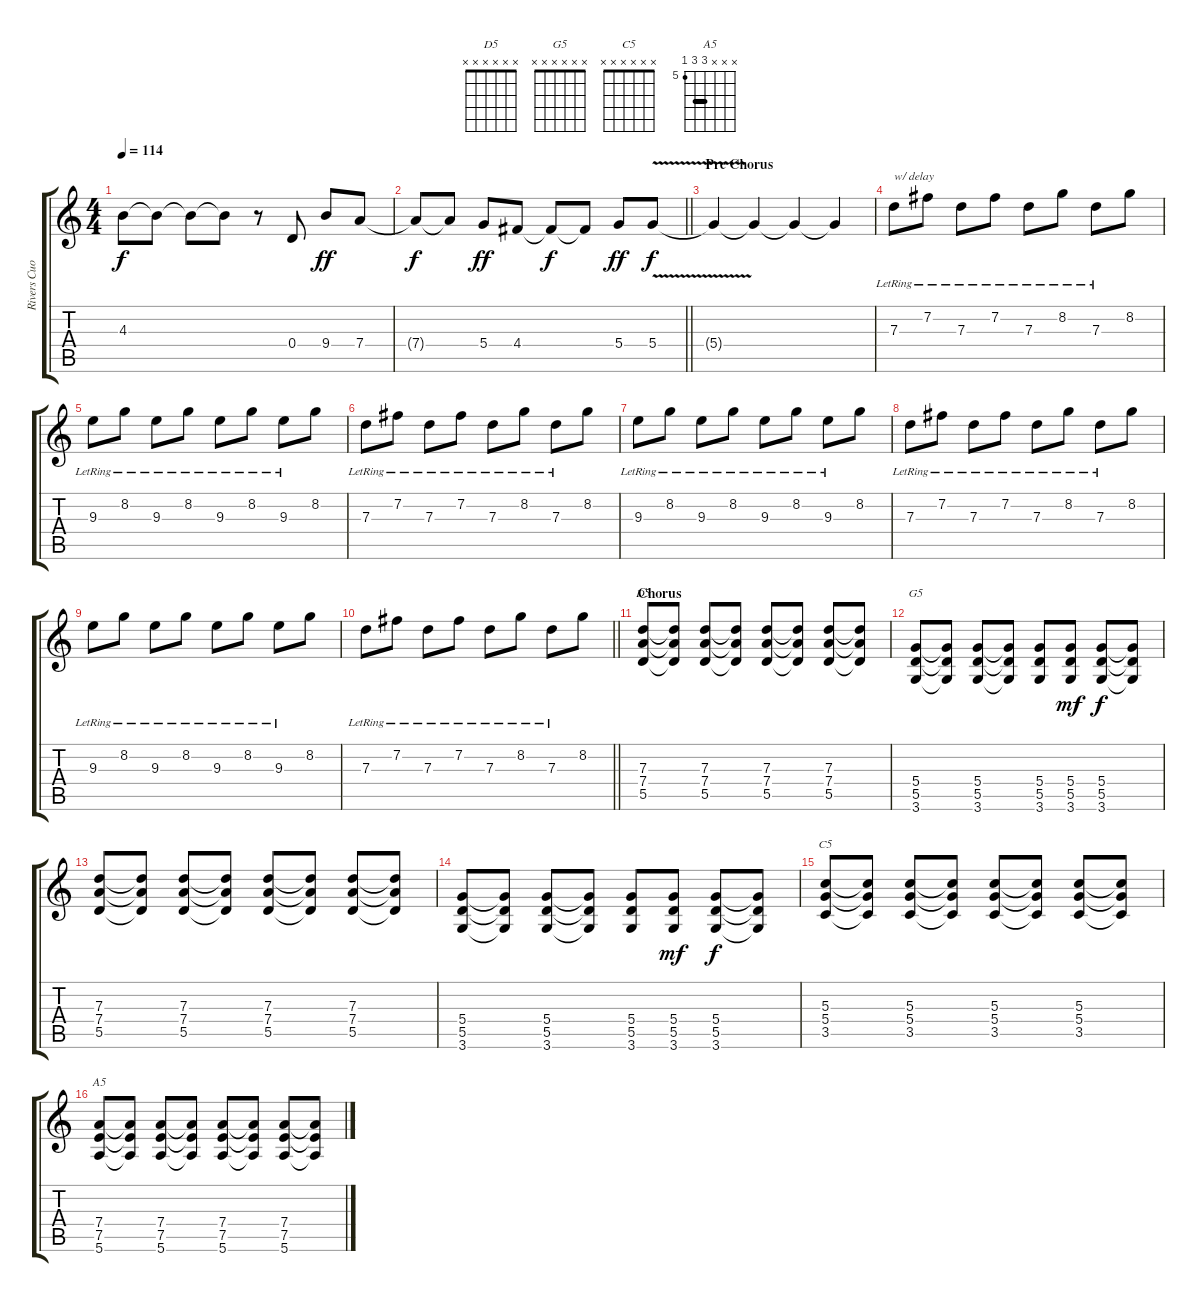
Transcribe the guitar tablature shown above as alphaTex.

\track ("Rivers Cuomo - Guitar" "Rivers Cuo") {instrument electricguitarclean}
\staff {score tabs}
\tuning (E4 B3 G3 D3 A2 E2) {hide}
\chord ("D5" x x x x x x)
\chord ("G5" x x x x x x)
\chord ("C5" x x x x x x)
\chord ("A5" x x x 7 7 5) {firstfret 5 barre 7}
\ts (4 4)
\tempo 114
\clef g2
\ks c
4.3{t}.8{dy f} 4.3{t}.8 4.3{t}.8 4.3{t}.8 r.8 0.4.8 9.4.8{dy ff} 7.4.8 |
\barLineRight lightlight
7.4{t}.8{dy f} 7.4{t}.8 5.4.8{dy ff} 4.4.8 4.4{t}.8{dy f} 4.4{t}.8 5.4.8{dy ff} 5.4{v}.8{dy f} |
\section ("" "Pre Chorus")
5.4{t}.4 5.4{t}.4 5.4{t}.4 5.4{t}.4 |
7.3{lr}.8{txt "w/ delay" volume 15 instrument electricguitarclean} 7.2{lr}.8 7.3{lr}.8 7.2{lr}.8 7.3{lr}.8 8.2{lr}.8 7.3{lr}.8 8.2.8 |
9.3{lr}.8 8.2{lr}.8 9.3{lr}.8 8.2{lr}.8 9.3{lr}.8 8.2{lr}.8 9.3{lr}.8 8.2.8 |
7.3{lr}.8 7.2{lr}.8 7.3{lr}.8 7.2{lr}.8 7.3{lr}.8 8.2{lr}.8 7.3{lr}.8 8.2.8 |
9.3{lr}.8 8.2{lr}.8 9.3{lr}.8 8.2{lr}.8 9.3{lr}.8 8.2{lr}.8 9.3{lr}.8 8.2.8 |
7.3{lr}.8 7.2{lr}.8 7.3{lr}.8 7.2{lr}.8 7.3{lr}.8 8.2{lr}.8 7.3{lr}.8 8.2.8 |
9.3{lr}.8 8.2{lr}.8 9.3{lr}.8 8.2{lr}.8 9.3{lr}.8 8.2{lr}.8 9.3{lr}.8 8.2.8 |
\barLineRight lightlight
7.3{lr}.8 7.2{lr}.8 7.3{lr}.8 7.2{lr}.8 7.3{lr}.8 8.2{lr}.8 7.3{lr}.8 8.2.8 |
\section ("" "Chorus")
(7.3 7.4 5.5).8{ch "D5" volume 16 instrument distortionguitar} (7.3{t} 7.4{t} 5.5{t}).8 (7.3 7.4 5.5).8 (7.3{t} 7.4{t} 5.5{t}).8 (7.3 7.4 5.5).8 (7.3{t} 7.4{t} 5.5{t}).8 (7.3 7.4 5.5).8 (7.3{t} 7.4{t} 5.5{t}).8 |
(5.4 5.5 3.6).8{ch "G5"} (5.4{t} 5.5{t} 3.6{t}).8 (5.4 5.5 3.6).8 (5.4{t} 5.5{t} 3.6{t}).8 (5.4 5.5 3.6).8 (5.4 5.5 3.6).8{dy mf} (5.4 5.5 3.6).8{dy f} (5.4{t} 5.5{t} 3.6{t}).8 |
(7.3 7.4 5.5).8 (7.3{t} 7.4{t} 5.5{t}).8 (7.3 7.4 5.5).8 (7.3{t} 7.4{t} 5.5{t}).8 (7.3 7.4 5.5).8 (7.3{t} 7.4{t} 5.5{t}).8 (7.3 7.4 5.5).8 (7.3{t} 7.4{t} 5.5{t}).8 |
(5.4 5.5 3.6).8 (5.4{t} 5.5{t} 3.6{t}).8 (5.4 5.5 3.6).8 (5.4{t} 5.5{t} 3.6{t}).8 (5.4 5.5 3.6).8 (5.4 5.5 3.6).8{dy mf} (5.4 5.5 3.6).8{dy f} (5.4{t} 5.5{t} 3.6{t}).8 |
(5.3 5.4 3.5).8{ch "C5"} (5.3{t} 5.4{t} 3.5{t}).8 (5.3 5.4 3.5).8 (5.3{t} 5.4{t} 3.5{t}).8 (5.3 5.4 3.5).8 (5.3{t} 5.4{t} 3.5{t}).8 (5.3 5.4 3.5).8 (5.3{t} 5.4{t} 3.5{t}).8 |
(7.4 7.5 5.6).8{ch "A5"} (7.4{t} 7.5{t} 5.6{t}).8 (7.4 7.5 5.6).8 (7.4{t} 7.5{t} 5.6{t}).8 (7.4 7.5 5.6).8 (7.4{t} 7.5{t} 5.6{t}).8 (7.4 7.5 5.6).8 (7.4{t} 7.5{t} 5.6{t}).8
